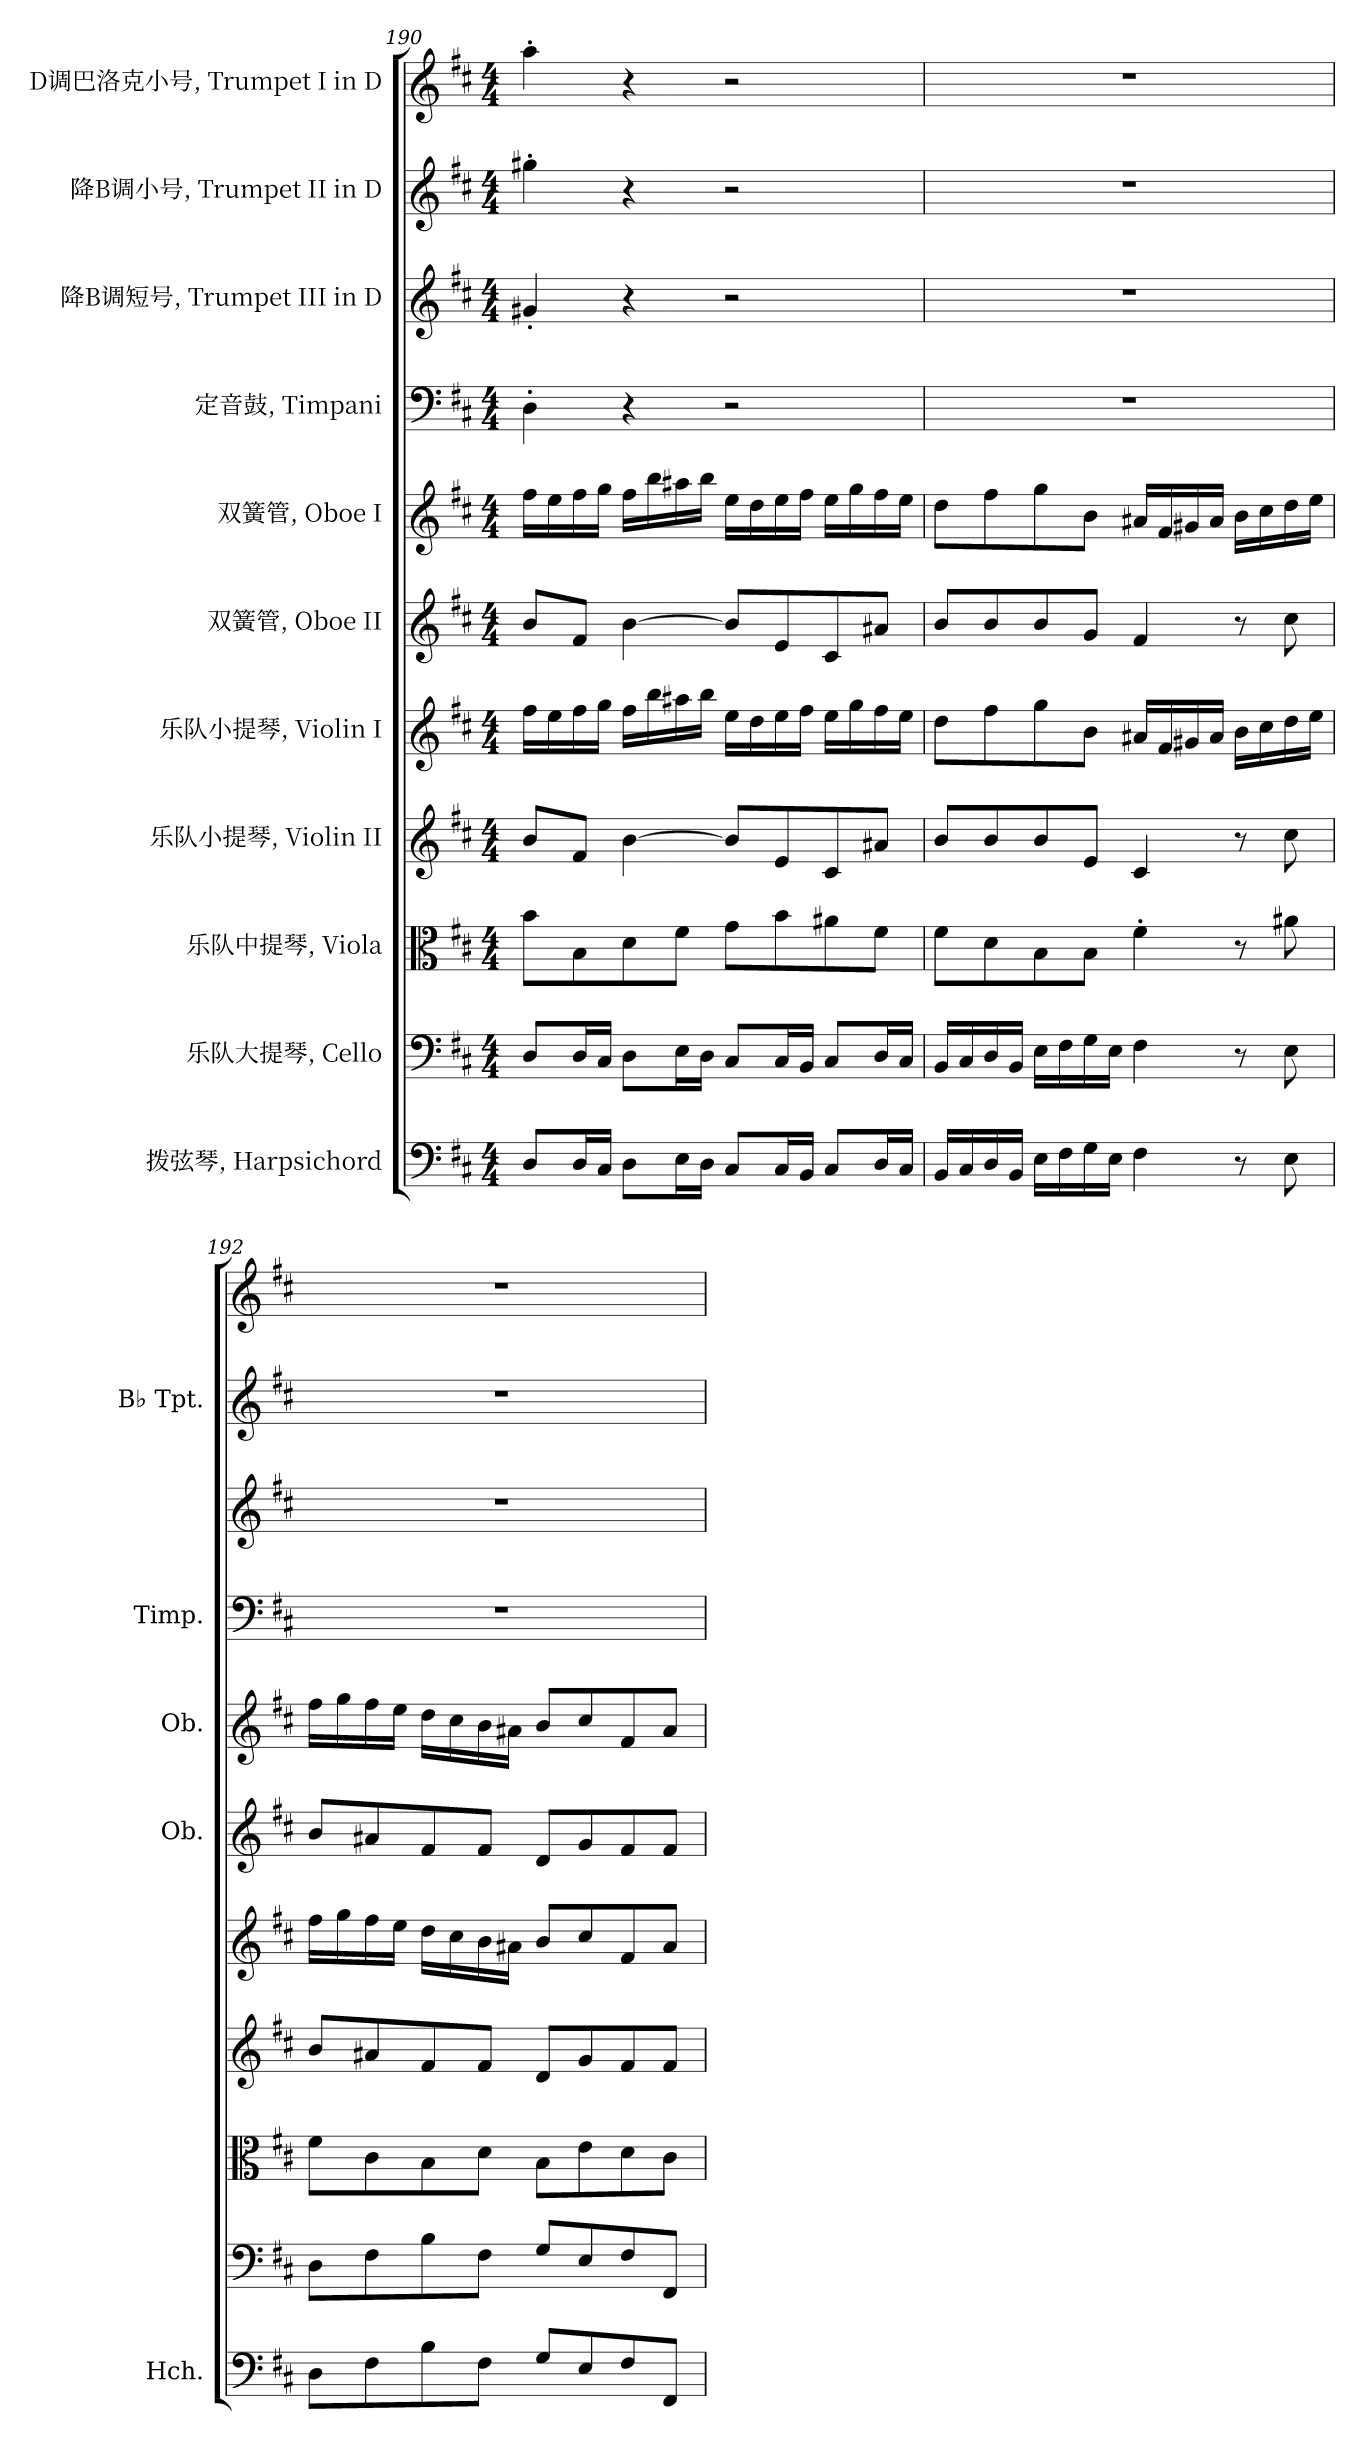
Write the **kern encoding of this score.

**kern	**kern	**kern	**kern	**kern	**kern	**kern	**kern	**kern	**kern	**kern
*part11	*part10	*part9	*part8	*part7	*part6	*part5	*part4	*part3	*part2	*part1
*staff11	*staff10	*staff9	*staff8	*staff7	*staff6	*staff5	*staff4	*staff3	*staff2	*staff1
*I"拨弦琴, Harpsichord	*I"乐队大提琴, Cello	*I"乐队中提琴, Viola	*I"乐队小提琴, Violin II	*I"乐队小提琴, Violin I	*I"双簧管, Oboe II	*I"双簧管, Oboe I	*I"定音鼓, Timpani	*I"降B调短号, Trumpet III in D	*I"降B调小号, Trumpet II in D	*I"D调巴洛克小号, Trumpet I in D
*I'Hch.	*	*	*	*	*I'Ob.	*I'Ob.	*I'Timp.	*	*I'B♭ Tpt.	*
*clefF4	*clefF4	*clefC3	*clefG2	*clefG2	*clefG2	*clefG2	*clefF4	*clefG2	*clefG2	*clefG2
*	*	*	*	*	*	*	*	*ITrd1c2	*ITrd1c2	*ITrd-1c-2
*k[f#c#]	*k[f#c#]	*k[f#c#]	*k[f#c#]	*k[f#c#]	*k[f#c#]	*k[f#c#]	*k[f#c#]	*k[]	*k[]	*k[f#c#g#d#]
*M4/4	*M4/4	*M4/4	*M4/4	*M4/4	*M4/4	*M4/4	*M4/4	*M4/4	*M4/4	*M4/4
=190	=190	=190	=190	=190	=190	=190	=190	=190	=190	=190
8D/L	8D/L	8b\L	8b/L	16ff#\LL	8b/L	16ff#\LL	4D'\	4f#X'/	4ff#X'\	4bb'\
.	.	.	.	16ee\	.	16ee\	.	.	.	.
16D/L	16D/L	8B\	8f#/J	16ff#\	8f#/J	16ff#\	.	.	.	.
16C#/JJ	16C#/JJ	.	.	16gg\JJ	.	16gg\JJ	.	.	.	.
8D\L	8D\L	8d\	[4b\	16ff#\LL	[4b\	16ff#\LL	4r	4r	4r	4r
.	.	.	.	16bb\	.	16bb\	.	.	.	.
16E\L	16E\L	8f#\J	.	16aa#X\	.	16aa#X\	.	.	.	.
16D\JJ	16D\JJ	.	.	16bb\JJ	.	16bb\JJ	.	.	.	.
8C#/L	8C#/L	8g\L	8b/L]	16ee\LL	8b/L]	16ee\LL	2r	2r	2r	2r
.	.	.	.	16dd\	.	16dd\	.	.	.	.
16C#/L	16C#/L	8b\	8e/	16ee\	8e/	16ee\	.	.	.	.
16BB/JJ	16BB/JJ	.	.	16ff#\JJ	.	16ff#\JJ	.	.	.	.
8C#/L	8C#/L	8a#X\	8c#/	16ee\LL	8c#/	16ee\LL	.	.	.	.
.	.	.	.	16gg\	.	16gg\	.	.	.	.
16D/L	16D/L	8f#\J	8a#X/J	16ff#\	8a#X/J	16ff#\	.	.	.	.
16C#/JJ	16C#/JJ	.	.	16ee\JJ	.	16ee\JJ	.	.	.	.
!!LO:PB:g=z
=191	=191	=191	=191	=191	=191	=191	=191	=191	=191	=191
16BB/LL	16BB/LL	8f#\L	8b/L	8dd\L	8b/L	8dd\L	1r	1r	1r	1r
16C#/	16C#/	.	.	.	.	.	.	.	.	.
16D/	16D/	8d\	8b/	8ff#\	8b/	8ff#\	.	.	.	.
16BB/JJ	16BB/JJ	.	.	.	.	.	.	.	.	.
16E\LL	16E\LL	8B\	8b/	8gg\	8b/	8gg\	.	.	.	.
16F#\	16F#\	.	.	.	.	.	.	.	.	.
16G\	16G\	8B\J	8e/J	8b\J	8g/J	8b\J	.	.	.	.
16E\JJ	16E\JJ	.	.	.	.	.	.	.	.	.
4F#\	4F#\	4f#'\	4c#/	16a#X/LL	4f#/	16a#X/LL	.	.	.	.
.	.	.	.	16f#/	.	16f#/	.	.	.	.
.	.	.	.	16g#X/	.	16g#X/	.	.	.	.
.	.	.	.	16a#/JJ	.	16a#/JJ	.	.	.	.
8r	8r	8r	8r	16b\LL	8r	16b\LL	.	.	.	.
.	.	.	.	16cc#\	.	16cc#\	.	.	.	.
8E\	8E\	8a#X\	8cc#\	16dd\	8cc#\	16dd\	.	.	.	.
.	.	.	.	16ee\JJ	.	16ee\JJ	.	.	.	.
=192	=192	=192	=192	=192	=192	=192	=192	=192	=192	=192
8D\L	8D\L	8f#\L	8b/L	16ff#\LL	8b/L	16ff#\LL	1r	1r	1r	1r
.	.	.	.	16gg\	.	16gg\	.	.	.	.
8F#\	8F#\	8c#\	8a#X/	16ff#\	8a#X/	16ff#\	.	.	.	.
.	.	.	.	16ee\JJ	.	16ee\JJ	.	.	.	.
8B\	8B\	8B\	8f#/	16dd\LL	8f#/	16dd\LL	.	.	.	.
.	.	.	.	16cc#\	.	16cc#\	.	.	.	.
8F#\J	8F#\J	8d\J	8f#/J	16b\	8f#/J	16b\	.	.	.	.
.	.	.	.	16a#X\JJ	.	16a#X\JJ	.	.	.	.
8G/L	8G/L	8B\L	8d/L	8b/L	8d/L	8b/L	.	.	.	.
8E/	8E/	8e\	8g/	8cc#/	8g/	8cc#/	.	.	.	.
8F#/	8F#/	8d\	8f#/	8f#/	8f#/	8f#/	.	.	.	.
8FF#/J	8FF#/J	8c#\J	8f#/J	8a#/J	8f#/J	8a#/J	.	.	.	.
=	=	=	=	=	=	=	=	=	=	=
*-	*-	*-	*-	*-	*-	*-	*-	*-	*-	*-
